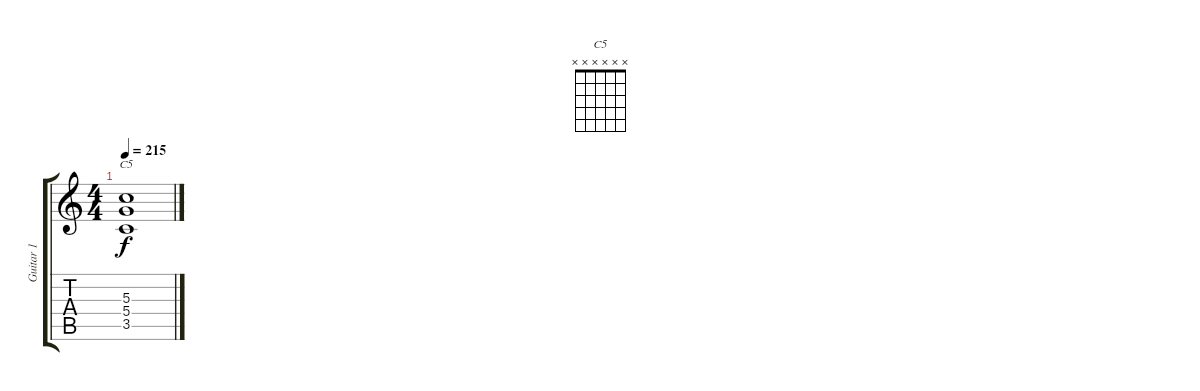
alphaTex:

\track ("Guitar 1" "Guitar 1") {instrument distortionguitar}
\staff {score tabs}
\tuning (E4 B3 G3 D3 A2 E2) {hide}
\chord ("C5" x x x x x x) {firstfret 0}
\ts (4 4)
\tempo 215
\clef g2
\ks c
(5.3 5.4 3.5).1{ch "C5" dy f}
